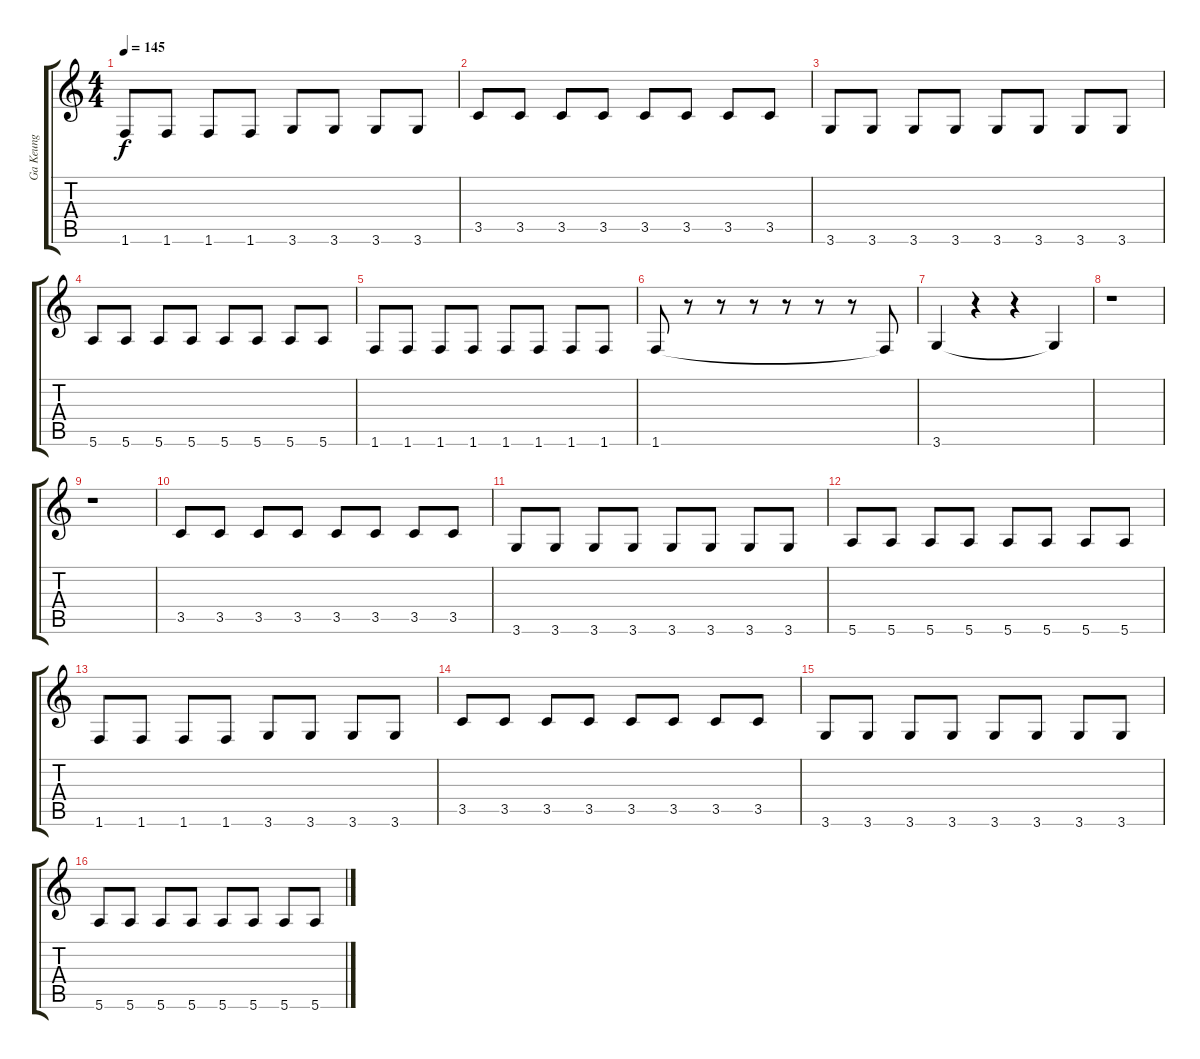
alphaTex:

\track ("Ga Keung" "Ga Keung") {instrument slapbass1}
\staff {score tabs}
\tuning (E4 B3 G3 D3 A2 E2) {hide}
\ts (4 4)
\tempo 145
\clef g2
\ks c
1.6.8{dy f} 1.6.8 1.6.8 1.6.8 3.6.8 3.6.8 3.6.8 3.6.8 |
3.5.8 3.5.8 3.5.8 3.5.8 3.5.8 3.5.8 3.5.8 3.5.8 |
3.6.8 3.6.8 3.6.8 3.6.8 3.6.8 3.6.8 3.6.8 3.6.8 |
5.6.8 5.6.8 5.6.8 5.6.8 5.6.8 5.6.8 5.6.8 5.6.8 |
1.6.8 1.6.8 1.6.8 1.6.8 1.6.8 1.6.8 1.6.8 1.6.8 |
1.6.8 r.8 r.8 r.8 r.8 r.8 r.8 1.6{t}.8 |
3.6.4 r.4 r.4 3.6{t}.4 |
r.1 |
r.1 |
3.5.8 3.5.8 3.5.8 3.5.8 3.5.8 3.5.8 3.5.8 3.5.8 |
3.6.8 3.6.8 3.6.8 3.6.8 3.6.8 3.6.8 3.6.8 3.6.8 |
5.6.8 5.6.8 5.6.8 5.6.8 5.6.8 5.6.8 5.6.8 5.6.8 |
1.6.8 1.6.8 1.6.8 1.6.8 3.6.8 3.6.8 3.6.8 3.6.8 |
3.5.8 3.5.8 3.5.8 3.5.8 3.5.8 3.5.8 3.5.8 3.5.8 |
3.6.8 3.6.8 3.6.8 3.6.8 3.6.8 3.6.8 3.6.8 3.6.8 |
5.6.8 5.6.8 5.6.8 5.6.8 5.6.8 5.6.8 5.6.8 5.6.8
